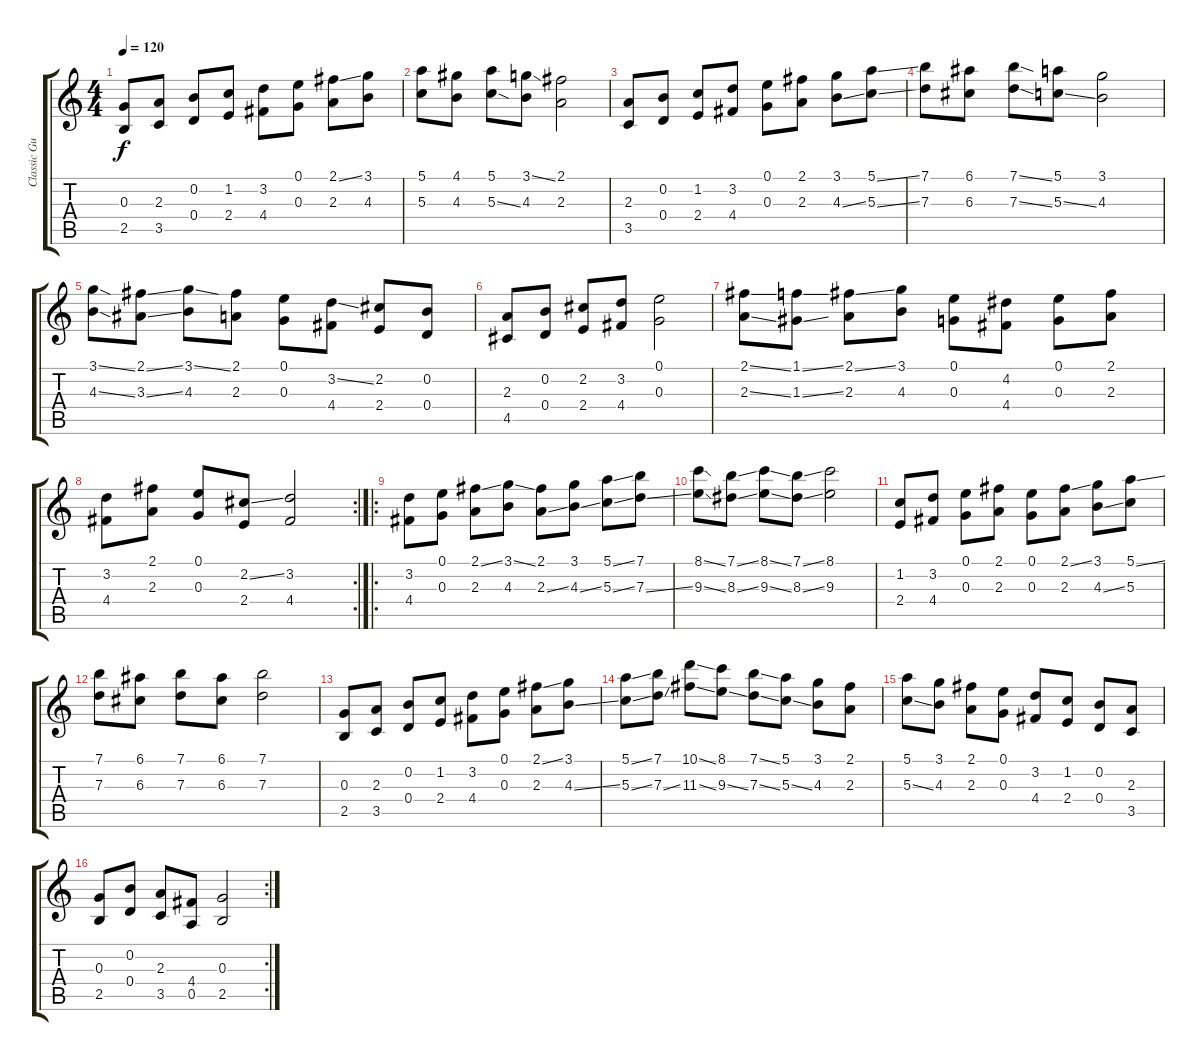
\track ("Classic Guitar" "Classic Gu") {instrument acousticguitarnylon}
\staff {score tabs}
\tuning (E4 B3 G3 D3 A2 E2) {hide}
\ts (4 4)
\tempo 120
\clef g2
\ks c
(0.3 2.5).8{dy f instrument acousticguitarnylon} (2.3 3.5).8 (0.2 0.4).8 (1.2 2.4).8 (3.2 4.4).8 (0.1 0.3).8 (2.1{ss} 2.3).8 (3.1 4.3).8 |
(5.1 5.3).8 (4.1 4.3).8 (5.1 5.3{ss}).8 (3.1{ss} 4.3).8 (2.1 2.3).2 |
(2.3 3.5).8 (0.2 0.4).8 (1.2 2.4).8 (3.2 4.4).8 (0.1 0.3).8 (2.1 2.3).8 (3.1 4.3{ss}).8 (5.1{ss} 5.3{ss}).8 |
(7.1 7.3).8 (6.1 6.3).8 (7.1{ss} 7.3{ss}).8 (5.1 5.3{ss}).8 (3.1 4.3).2 |
(3.1{ss} 4.3{ss}).8 (2.1{ss} 3.3{ss}).8 (3.1{ss} 4.3).8 (2.1 2.3).8 (0.1 0.3).8 (3.2{ss} 4.4).8 (2.2 2.4).8 (0.2 0.4).8 |
(2.3 4.5).8 (0.2 0.4).8 (2.2 2.4).8 (3.2 4.4).8 (0.1 0.3).2 |
(2.1{ss} 2.3{ss}).8 (1.1{ss} 1.3{ss}).8 (2.1{ss} 2.3).8 (3.1 4.3).8 (0.1 0.3).8 (4.2 4.4).8 (0.1 0.3).8 (2.1 2.3).8 |
\rc 2
(3.2 4.4).8 (2.1 2.3).8 (0.1 0.3).8 (2.2{ss} 2.4).8 (3.2 4.4).2 |
\ro
(3.2 4.4).8 (0.1 0.3).8 (2.1{ss} 2.3).8 (3.1{ss} 4.3).8 (2.1 2.3{ss}).8 (3.1 4.3{ss}).8 (5.1{ss} 5.3{ss}).8 (7.1 7.3{ss}).8 |
(8.1{ss} 9.3{ss}).8 (7.1{ss} 8.3{ss}).8 (8.1{ss} 9.3{ss}).8 (7.1{ss} 8.3{ss}).8 (8.1 9.3).2 |
(1.2 2.4).8 (3.2 4.4).8 (0.1 0.3).8 (2.1 2.3).8 (0.1 0.3).8 (2.1{ss} 2.3).8 (3.1 4.3{ss}).8 (5.1{ss} 5.3).8 |
(7.1 7.3).8 (6.1 6.3).8 (7.1 7.3).8 (6.1 6.3).8 (7.1 7.3).2 |
(0.3 2.5).8 (2.3 3.5).8 (0.2 0.4).8 (1.2 2.4).8 (3.2 4.4).8 (0.1 0.3).8 (2.1{ss} 2.3).8 (3.1 4.3{ss}).8 |
(5.1{ss} 5.3{ss}).8 (7.1 7.3{ss}).8 (10.1{ss} 11.3{ss}).8 (8.1 9.3{ss}).8 (7.1{ss} 7.3{ss}).8 (5.1 5.3{ss}).8 (3.1 4.3).8 (2.1 2.3).8 |
(5.1 5.3{ss}).8 (3.1 4.3).8 (2.1 2.3).8 (0.1 0.3).8 (3.2 4.4).8 (1.2 2.4).8 (0.2 0.4).8 (2.3 3.5).8 |
\rc 2
(0.3 2.5).8 (0.2 0.4).8 (2.3 3.5).8 (4.4 0.5).8 (0.3 2.5).2
